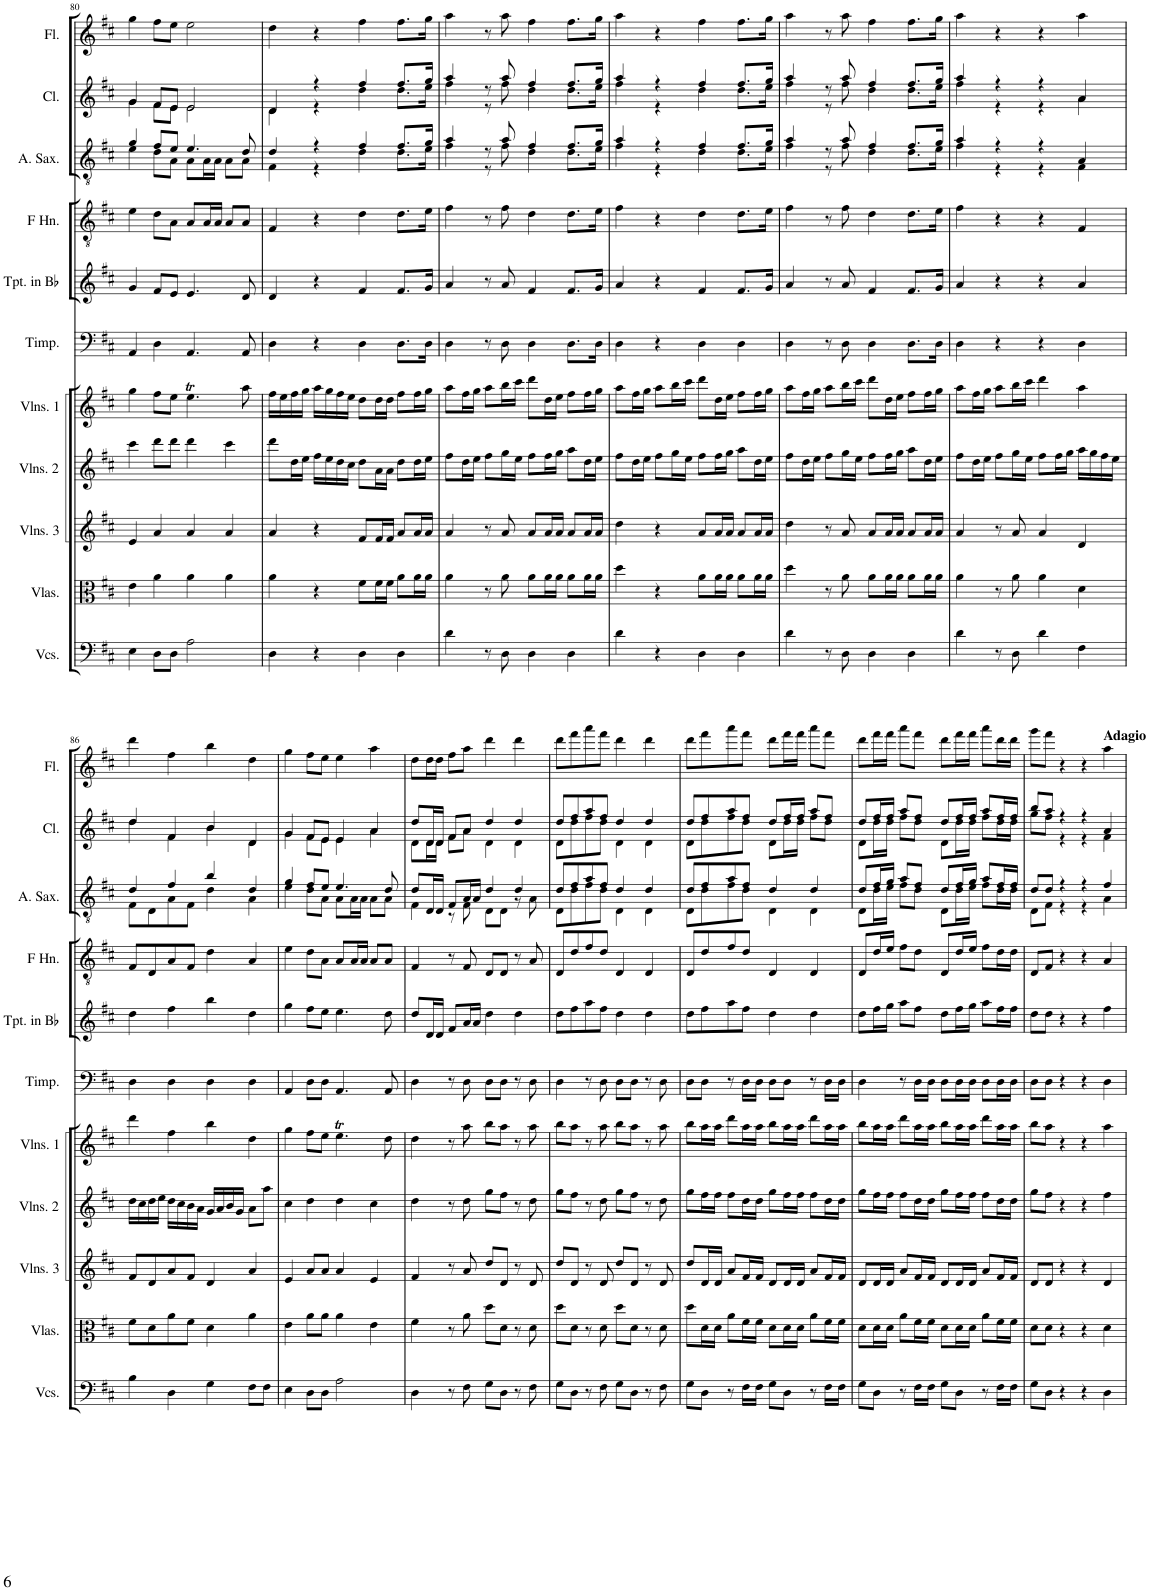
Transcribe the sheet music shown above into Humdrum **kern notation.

**kern	**kern	**kern	**kern	**kern	**kern	**kern	**kern	**kern	**kern	**kern	**kern
*part12	*part11	*part10	*part9	*part8	*part7	*part6	*part5	*part4	*part3	*part2	*part1
*staff12	*staff11	*staff10	*staff9	*staff8	*staff7	*staff6	*staff5	*staff4	*staff3	*staff2	*staff1
*I"Violoncellos	*I"Violas	*I"Violins 3	*I"Violins 2	*I"Violins 1	*I"Timpani	*I"Trumpet in Bb	*I"Trumpet	*I"Horn in F	*I"Alto Saxophone	*I"Clarinet	*I"Flute
*I'Vcs.	*I'Vlas.	*I'Vlns. 3	*I'Vlns. 2	*I'Vlns. 1	*I'Timp.	*I'Tpt. in Bb	*I'Tpt.	*	*I'A. Sax.	*I'Cl.	*I'Fl.
!!LO:PB:g=z
*clefF4	*clefC3	*clefG2	*clefG2	*clefG2	*clefF4	*clefG2	*clefG2	*clefGv2	*clefGv2	*clefG2	*clefG2
*	*	*	*	*	*	*Trd1c2	*Trd1c2	*Trd4c7	*Trd5c9	*Trd1c2	*
*k[f#c#]	*k[f#c#]	*k[f#c#]	*k[f#c#]	*k[f#c#]	*k[f#c#]	*k[f#c#]	*k[f#c#]	*k[f#c#]	*k[f#c#]	*k[f#c#]	*k[f#c#]
*M4/4	*M4/4	*M4/4	*M4/4	*M4/4	*M4/4	*M4/4	*M4/4	*M4/4	*M4/4	*M4/4	*M4/4
*met(c)	*met(c)	*met(c)	*met(c)	*met(c)	*met(c)	*met(c)	*met(c)	*met(c)	*met(c)	*met(c)	*met(c)
=80	=80	=80	=80	=80	=80	=80	=80	=80	=80	=80	=80
*	*	*	*	*	*	*	*^	*	*^	*^	*
4E\	4e\	4e/	4ccc#\	4gg\	4AA/	4g/	4gg	4ee	4e\	4g/	4e\	4g/	4g\	4gg\
8D\L	4a\	4a/	8ddd\L	8ff#\L	4D\	8f#/L	8ff#\L	8dd\L	8d\L	8f#/L	8d\L	8f#/L	8f#\L	8ff#\L
8D\J	.	.	8ddd\J	8ee\J	.	8e/J	8ee\J	8a\J	8A\J	8e/J	8A\J	8e/J	8e\J	8ee\J
2A\	4a\	4a/	4ddd\	4.eeT\	4.AA/	4.e/	4.ee	8a/L	8A/L	4.e/	8A\L	2e/	2e\	2ee\
.	.	.	.	.	.	.	.	16a/L	16A/L	.	16A\L	.	.	.
.	.	.	.	.	.	.	.	16a/JJ	16A/JJ	.	16A\JJ	.	.	.
.	4a\	4a/	4ccc#\	.	.	.	.	8a/L	8A/L	.	8A\L	.	.	.
.	.	.	.	8aa\	8AA/	8d/	8dd	8a/J	8A/J	8d/	8A\J	.	.	.
=81	=81	=81	=81	=81	=81	=81	=81	=81	=81	=81	=81	=81	=81	=81
4D\	4a\	4a/	8ddd\L	16ff#\LL	4D\	4d/	4dd	4f#	4F#/	4d/	4F#\	4d/	4d\	4dd\
.	.	.	.	16ee\	.	.	.	.	.	.	.	.	.	.
.	.	.	16dd\L	16ff#\	.	.	.	.	.	.	.	.	.	.
.	.	.	16ee\JJ	16gg\JJ	.	.	.	.	.	.	.	.	.	.
4r	4r	4r	16ff#\LL	16aa\LL	4r	4r	4r	4r	4r	4r	4r	4r	4r	4r
.	.	.	16ee\	16gg\	.	.	.	.	.	.	.	.	.	.
.	.	.	16dd\	16ff#\	.	.	.	.	.	.	.	.	.	.
.	.	.	16cc#\JJ	16ee\JJ	.	.	.	.	.	.	.	.	.	.
4D\	8f#\L	8f#/L	8dd\L	8dd\L	4D\	4f#/	4ff#	4dd	4d\	4f#/	4d\	4ff#/	4dd\	4ff#\
.	16f#\L	16f#/L	16a\L	16dd\L	.	.	.	.	.	.	.	.	.	.
.	16f#\JJ	16f#/JJ	16a\JJ	16dd\JJ	.	.	.	.	.	.	.	.	.	.
4D\	8a\L	8a/L	8dd\L	8ff#\L	8.D\L	8.f#/L	8.ff#\L	8.dd\L	8.d\L	8.f#/L	8.d\L	8.ff#/L	8.dd\L	8.ff#\L
.	16a\L	16a/L	16dd\L	16ff#\L	.	.	.	.	.	.	.	.	.	.
.	16a\JJ	16a/JJ	16ee\JJ	16gg\JJ	16D\Jk	16g/Jk	16gg\Jk	16ee\Jk	16e\Jk	16g/Jk	16e\Jk	16gg/Jk	16ee\Jk	16gg\Jk
=82	=82	=82	=82	=82	=82	=82	=82	=82	=82	=82	=82	=82	=82	=82
4d\	4a\	4a/	8ff#\L	8aa\L	4D\	4a/	4aa	4ff#	4f#\	4a/	4f#\	4aa/	4ff#\	4aa\
.	.	.	16dd\L	16ff#\L	.	.	.	.	.	.	.	.	.	.
.	.	.	16ee\JJ	16gg\JJ	.	.	.	.	.	.	.	.	.	.
8r	8r	8r	8ff#\L	8aa\L	8r	8r	8r	8r	8r	8r	8r	8r	8r	8r
8D\	8a\	8a/	16gg\L	16bb\L	8D\	8a/	8aa	8ff#	8f#\	8a/	8f#\	8aa/	8ff#\	8aa\
.	.	.	16ee\JJ	16ccc#\JJ	.	.	.	.	.	.	.	.	.	.
4D\	8a\L	8a/L	8ff#\L	8ddd\L	4D\	4f#/	4ff#	4dd	4d\	4f#/	4d\	4ff#/	4dd\	4ff#\
.	16a\L	16a/L	16ff#\L	16dd\L	.	.	.	.	.	.	.	.	.	.
.	16a\JJ	16a/JJ	16gg\JJ	16ee\JJ	.	.	.	.	.	.	.	.	.	.
4D\	8a\L	8a/L	8aa\L	8ff#\L	8.D\L	8.f#/L	8.ff#\L	8.dd\L	8.d\L	8.f#/L	8.d\L	8.ff#/L	8.dd\L	8.ff#\L
.	16a\L	16a/L	16dd\L	16ff#\L	.	.	.	.	.	.	.	.	.	.
.	16a\JJ	16a/JJ	16ee\JJ	16gg\JJ	16D\Jk	16g/Jk	16gg\Jk	16ee\Jk	16e\Jk	16g/Jk	16e\Jk	16gg/Jk	16ee\Jk	16gg\Jk
=83	=83	=83	=83	=83	=83	=83	=83	=83	=83	=83	=83	=83	=83	=83
4d\	4dd\	4dd\	8ff#\L	8aa\L	4D\	4a/	4aa	4ff#	4f#\	4a/	4f#\	4aa/	4ff#\	4aa\
.	.	.	16dd\L	16ff#\L	.	.	.	.	.	.	.	.	.	.
.	.	.	16ee\JJ	16gg\JJ	.	.	.	.	.	.	.	.	.	.
4r	4r	4r	8ff#\L	8aa\L	4r	4r	4r	4r	4r	4r	4r	4r	4r	4r
.	.	.	16gg\L	16bb\L	.	.	.	.	.	.	.	.	.	.
.	.	.	16ee\JJ	16ccc#\JJ	.	.	.	.	.	.	.	.	.	.
4D\	8a\L	8a/L	8ff#\L	8ddd\L	4D\	4f#/	4ff#	4dd	4d\	4f#/	4d\	4ff#/	4dd\	4ff#\
.	16a\L	16a/L	16ff#\L	16dd\L	.	.	.	.	.	.	.	.	.	.
.	16a\JJ	16a/JJ	16gg\JJ	16ee\JJ	.	.	.	.	.	.	.	.	.	.
4D\	8a\L	8a/L	8aa\L	8ff#\L	4D\	8.f#/L	8.ff#\L	8.dd\L	8.d\L	8.f#/L	8.d\L	8.ff#/L	8.dd\L	8.ff#\L
.	16a\L	16a/L	16dd\L	16ff#\L	.	.	.	.	.	.	.	.	.	.
.	16a\JJ	16a/JJ	16ee\JJ	16gg\JJ	.	16g/Jk	16gg\Jk	16ee\Jk	16e\Jk	16g/Jk	16e\Jk	16gg/Jk	16ee\Jk	16gg\Jk
=84	=84	=84	=84	=84	=84	=84	=84	=84	=84	=84	=84	=84	=84	=84
4d\	4dd\	4dd\	8ff#\L	8aa\L	4D\	4a/	4aa	4ff#	4f#\	4a/	4f#\	4aa/	4ff#\	4aa\
.	.	.	16dd\L	16ff#\L	.	.	.	.	.	.	.	.	.	.
.	.	.	16ee\JJ	16gg\JJ	.	.	.	.	.	.	.	.	.	.
8r	8r	8r	8ff#\L	8aa\L	8r	8r	8r	8r	8r	8r	8r	8r	8r	8r
8D\	8a\	8a/	16gg\L	16bb\L	8D\	8a/	8aa	8ff#	8f#\	8a/	8f#\	8aa/	8ff#\	8aa\
.	.	.	16ee\JJ	16ccc#\JJ	.	.	.	.	.	.	.	.	.	.
4D\	8a\L	8a/L	8ff#\L	8ddd\L	4D\	4f#/	4ff#	4dd	4d\	4f#/	4d\	4ff#/	4dd\	4ff#\
.	16a\L	16a/L	16ff#\L	16dd\L	.	.	.	.	.	.	.	.	.	.
.	16a\JJ	16a/JJ	16gg\JJ	16ee\JJ	.	.	.	.	.	.	.	.	.	.
4D\	8a\L	8a/L	8aa\L	8ff#\L	8.D\L	8.f#/L	8.ff#\L	8.dd\L	8.d\L	8.f#/L	8.d\L	8.ff#/L	8.dd\L	8.ff#\L
.	16a\L	16a/L	16dd\L	16ff#\L	.	.	.	.	.	.	.	.	.	.
.	16a\JJ	16a/JJ	16ee\JJ	16gg\JJ	16D\Jk	16g/Jk	16gg\Jk	16ee\Jk	16e\Jk	16g/Jk	16e\Jk	16gg/Jk	16ee\Jk	16gg\Jk
=85	=85	=85	=85	=85	=85	=85	=85	=85	=85	=85	=85	=85	=85	=85
4d\	4a\	4a/	8ff#\L	8aa\L	4D\	4a/	4aa	4ff#	4f#\	4a/	4f#\	4aa/	4ff#\	4aa\
.	.	.	16dd\L	16ff#\L	.	.	.	.	.	.	.	.	.	.
.	.	.	16ee\JJ	16gg\JJ	.	.	.	.	.	.	.	.	.	.
8r	8r	8r	8ff#\L	8aa\L	4r	4r	4r	4r	4r	4r	4r	4r	4r	4r
8D\	8a\	8a/	16gg\L	16bb\L	.	.	.	.	.	.	.	.	.	.
.	.	.	16ee\JJ	16ccc#\JJ	.	.	.	.	.	.	.	.	.	.
4d\	4a\	4a/	8ff#\L	4ddd\	4r	4r	4r	4r	4r	4r	4r	4r	4r	4r
.	.	.	16ff#\L	.	.	.	.	.	.	.	.	.	.	.
.	.	.	16gg\JJ	.	.	.	.	.	.	.	.	.	.	.
4F#\	4d\	4d/	16aa\LL	4aa\	4D\	4a/	4a	4f#	4F#/	4A/	4F#\	4a/	4a\	4aa\
.	.	.	16gg\	.	.	.	.	.	.	.	.	.	.	.
.	.	.	16ff#\	.	.	.	.	.	.	.	.	.	.	.
.	.	.	16ee\JJ	.	.	.	.	.	.	.	.	.	.	.
!!LO:LB:g=z
=86	=86	=86	=86	=86	=86	=86	=86	=86	=86	=86	=86	=86	=86	=86
4B\	8f#\L	8f#/L	16dd\LL	4ddd\	4D\	4dd\	4dd	8f#/L	8F#/L	4d/	8F#\L	4dd/	4dd\	4ddd\
.	.	.	16cc#\	.	.	.	.	.	.	.	.	.	.	.
.	8d\	8d/	16dd\	.	.	.	.	8d/J	8D/	.	8D\	.	.	.
.	.	.	16ee\JJ	.	.	.	.	.	.	.	.	.	.	.
4D\	8a\	8a/	16dd\LL	4ff#\	4D\	4ff#\	4ff#	8a/L	8A/	4f#/	8A\	4f#/	4f#\	4ff#\
.	.	.	16cc#\	.	.	.	.	.	.	.	.	.	.	.
.	8f#\J	8f#/J	16b\	.	.	.	.	8f#/J	8F#/J	.	8F#\J	.	.	.
.	.	.	16a\JJ	.	.	.	.	.	.	.	.	.	.	.
4G\	4d\	4d/	16g/LL	4bb\	4D\	4bb\	4bb	4dd	4d\	4b/	4d\	4b/	4b\	4bb\
.	.	.	16a/	.	.	.	.	.	.	.	.	.	.	.
.	.	.	16b/	.	.	.	.	.	.	.	.	.	.	.
.	.	.	16g/JJ	.	.	.	.	.	.	.	.	.	.	.
8F#\L	4a\	4a/	8a\L	4dd\	4D\	4dd\	4dd	4a	4A/	4d/	4A\	4d/	4d\	4dd\
8F#\J	.	.	8aa\J	.	.	.	.	.	.	.	.	.	.	.
=87	=87	=87	=87	=87	=87	=87	=87	=87	=87	=87	=87	=87	=87	=87
4E\	4e\	4e/	4cc#\	4gg\	4AA/	4gg\	4gg	4ee	4e\	4g/	4e\	4g/	4g\	4gg\
8D\L	8a\L	8a/L	4dd\	8ff#\L	8D\L	8ff#\L	8ff#\L	8dd\L	8d\L	8f#/L	8d\L	8f#/L	8f#\L	8ff#\L
8D\J	8a\J	8a/J	.	8ee\J	8D\J	8ee\J	8ee\J	8a\J	8A\J	8e/J	8A\J	8e/J	8e\J	8ee\J
2A\	4a\	4a/	4dd\	4.eeT\	4.AA/	4.ee\	4.ee	8a/L	8A/L	4.e/	8A\L	4e/	4e\	4ee\
.	.	.	.	.	.	.	.	16a/L	16A/L	.	16A\L	.	.	.
.	.	.	.	.	.	.	.	16a/JJ	16A/JJ	.	16A\JJ	.	.	.
.	4e\	4e/	4cc#\	.	.	.	.	8a/L	8A/L	.	8A\L	4a/	4a\	4aa\
.	.	.	.	8dd\	8AA/	8dd\	8dd	8a/J	8A/J	8d/	8A\J	.	.	.
=88	=88	=88	=88	=88	=88	=88	=88	=88	=88	=88	=88	=88	=88	=88
4D\	4f#\	4f#/	4dd\	4dd\	4D\	8dd/L	8dd/L	4f#	4F#/	8d/L	4F#\	8dd/L	8d\L	8dd\L
.	.	.	.	.	.	16d/L	16d/L	.	.	16D/L	.	16d/L	16d\L	16dd\L
.	.	.	.	.	.	16d/JJ	16d/JJ	.	.	16D/JJ	.	16d/JJ	16d\JJ	16dd\JJ
8r	8r	8r	8r	8r	8r	8f#/L	8f#/L	8r	8r	8F#/L	8r	8f#/L	8f#\L	8ff#\L
8F#\	8a\	8a/	8dd\	8aa\	8D\	16a/L	16a/L	8f#	8F#/	16A/L	8F#\	8a/J	8a\J	8aa\J
.	.	.	.	.	.	16a/JJ	16a/JJ	.	.	16A/JJ	.	.	.	.
8G\L	8dd\L	8dd/L	8gg\L	8bb\L	8D\L	4dd\	4dd	8d/L	8D/L	4d/	8D\L	4dd/	4d\	4ddd\
8D\J	8d\J	8d/J	8ff#\J	8aa\J	8D\J	.	.	8d/J	8D/J	.	8D\J	.	.	.
8r	8r	8r	8r	8r	8r	4dd\	4dd	8r	8r	4d/	8r	4dd/	4d\	4ddd\
8F#\	8d\	8d/	8dd\	8aa\	8D\	.	.	8a	8A/	.	8A\	.	.	.
=89	=89	=89	=89	=89	=89	=89	=89	=89	=89	=89	=89	=89	=89	=89
8G\L	8dd\L	8dd/L	8gg\L	8bb\L	4D\	8dd\L	8dd\L	8d/L	8D/L	8d/L	8D\L	8dd/L	8d\L	8ddd\L
8D\J	8d\J	8d/J	8ff#\J	8aa\J	.	8ff#\	8ff#\J	8dd/J	8d/	8f#/	8d\	8ff#/	8dd\	8fff#\
8r	8r	8r	8r	8r	8r	8aa\	8aa\L	8ff#\L	8f#/	8a/	8f#\	8aa/	8ff#\	8aaa\
8F#\	8d\	8d/	8dd\	8aa\	8D\	8ff#\J	8ff#\J	8dd\J	8d/J	8f#/J	8d\J	8ff#/J	8dd\J	8fff#\J
8G\L	8dd\L	8dd/L	8gg\L	8bb\L	8D\L	4dd\	4dd	4d	4D/	4d/	4D\	4dd/	4d\	4ddd\
8D\J	8d\J	8d/J	8ff#\J	8aa\J	8D\J	.	.	.	.	.	.	.	.	.
8r	8r	8r	8r	8r	8r	4dd\	4dd	4d	4D/	4d/	4D\	4dd/	4d\	4ddd\
8F#\	8d\	8d/	8dd\	8aa\	8D\	.	.	.	.	.	.	.	.	.
=90	=90	=90	=90	=90	=90	=90	=90	=90	=90	=90	=90	=90	=90	=90
8G\L	8dd\L	8dd/L	8gg\L	8bb\L	8D\L	8dd\L	8dd\L	8d/L	8D/L	8d/L	8D\L	8dd/L	8d\L	8ddd\L
8D\J	16d\L	16d/L	16ff#\L	16aa\L	8D\J	8ff#\	8ff#\J	8dd/J	8d/	8f#/	8d\	8ff#/	8dd\	8fff#\
.	16d\JJ	16d/JJ	16ff#\JJ	16aa\JJ	.	.	.	.	.	.	.	.	.	.
8r	8a\L	8a/L	8ff#\L	8ddd\L	8r	8aa\	8aa\L	8ff#\L	8f#/	8a/	8f#\	8aa/	8ff#\	8aaa\
16F#\LL	16f#\L	16f#/L	16dd\L	16aa\L	16D\LL	8ff#\J	8ff#\J	8dd\J	8d/J	8f#/J	8d\J	8ff#/J	8dd\J	8fff#\J
16F#\JJ	16f#\JJ	16f#/JJ	16dd\JJ	16aa\JJ	16D\JJ	.	.	.	.	.	.	.	.	.
8G\L	8d\L	8d/L	8gg\L	8bb\L	8D\L	4dd\	4dd	4d	4D/	4d/	4D\	8dd/L	8d\L	8ddd\L
8D\J	16d\L	16d/L	16ff#\L	16aa\L	8D\J	.	.	.	.	.	.	16ff#/L	16dd\L	16fff#\L
.	16d\JJ	16d/JJ	16ff#\JJ	16aa\JJ	.	.	.	.	.	.	.	16ff#/JJ	16dd\JJ	16fff#\JJ
8r	8a\L	8a/L	8ff#\L	8ddd\L	8r	4dd\	4dd	4d	4D/	4d/	4D\	8aa/L	8ff#\L	8aaa\L
16F#\LL	16f#\L	16f#/L	16dd\L	16aa\L	16D\LL	.	.	.	.	.	.	8ff#/J	8dd\J	8fff#\J
16F#\JJ	16f#\JJ	16f#/JJ	16dd\JJ	16aa\JJ	16D\JJ	.	.	.	.	.	.	.	.	.
=91	=91	=91	=91	=91	=91	=91	=91	=91	=91	=91	=91	=91	=91	=91
8G\L	8d\L	8d/L	8gg\L	8bb\L	4D\	8dd\L	8dd\L	8d/L	8D/L	8d/L	8D\L	8dd/L	8d\L	8ddd\L
8D\J	16d\L	16d/L	16ff#\L	16aa\L	.	16ff#\L	16ff#\L	16dd/L	16d/L	16f#/L	16d\L	16ff#/L	16dd\L	16fff#\L
.	16d\JJ	16d/JJ	16ff#\JJ	16aa\JJ	.	16gg\JJ	16gg\JJ	16ee/JJ	16e/JJ	16g/JJ	16e\JJ	16ff#/JJ	16dd\JJ	16fff#\JJ
8r	8a\L	8a/L	8ff#\L	8ddd\L	8r	8aa\L	8aa\L	8ff#\L	8f#\L	8a/L	8f#\L	8aa/L	8ff#\L	8aaa\L
16F#\LL	16f#\L	16f#/L	16dd\L	16aa\L	16D\LL	8ff#\J	8ff#\J	8dd\J	8d\J	8f#/J	8d\J	8ff#/J	8dd\J	8fff#\J
16F#\JJ	16f#\JJ	16f#/JJ	16dd\JJ	16aa\JJ	16D\JJ	.	.	.	.	.	.	.	.	.
8G\L	8d\L	8d/L	8gg\L	8bb\L	8D\L	8dd\L	8dd\L	8d/L	8D/L	8d/L	8D\L	8dd/L	8d\L	8ddd\L
8D\J	16d\L	16d/L	16ff#\L	16aa\L	16D\L	16ff#\L	16ff#\L	16dd/L	16d/L	16f#/L	16d\L	16ff#/L	16dd\L	16fff#\L
.	16d\JJ	16d/JJ	16ff#\JJ	16aa\JJ	16D\JJ	16gg\JJ	16gg\JJ	16ee/JJ	16e/JJ	16g/JJ	16e\JJ	16ff#/JJ	16dd\JJ	16fff#\JJ
8r	8a\L	8a/L	8ff#\L	8ddd\L	8D\L	8aa\L	8aa\L	8ff#\L	8f#\L	8a/L	8f#\L	8aa/L	8ff#\L	8aaa\L
16F#\LL	16f#\L	16f#/L	16dd\L	16aa\L	16D\L	16ff#\L	16ff#\L	16dd\L	16d\L	16f#/L	16d\L	16ff#/L	16dd\L	16ddd\L
16F#\JJ	16f#\JJ	16f#/JJ	16dd\JJ	16aa\JJ	16D\JJ	16ff#\JJ	16ff#\JJ	16dd\JJ	16d\JJ	16f#/JJ	16d\JJ	16ff#/JJ	16dd\JJ	16ddd\JJ
=92	=92	=92	=92	=92	=92	=92	=92	=92	=92	=92	=92	=92	=92	=92
8G\L	8d\L	8d/L	8gg\L	8bb\L	8D\L	8dd\L	8dd\L	8d/L	8D/L	8d/L	8D\L	8bb/L	8gg\L	8ggg\L
8D\J	8d\J	8d/J	8ff#\J	8aa\J	8D\J	8dd\J	8dd\J	8f#/J	8F#/J	8d/J	8F#\J	8aa/J	8ff#\J	8fff#\J
4r	4r	4r	4r	4r	4r	4r	4r	4r	4r	4r	4r	4r	4r	4r
4r	4r	4r	4r	4r	4r	4r	4r	4r	4r	4r	4r	4r	4r	4r
!	!	!	!	!	!	!	!	!	!	!	!	!	!	!LO:TX:a:B:t=Adagio
4D\	4d\	4d/	4ff#\	4aa\	4D\	4ff#\	4ff#	4a	4A/	4f#/	4A\	4a/	4f#\	4aa\
*	*	*	*	*	*	*	*	*	*	*v	*v	*	*	*
*	*	*	*	*	*	*	*v	*v	*	*	*v	*v	*
=	=	=	=	=	=	=	=	=	=	=	=
*-	*-	*-	*-	*-	*-	*-	*-	*-	*-	*-	*-
